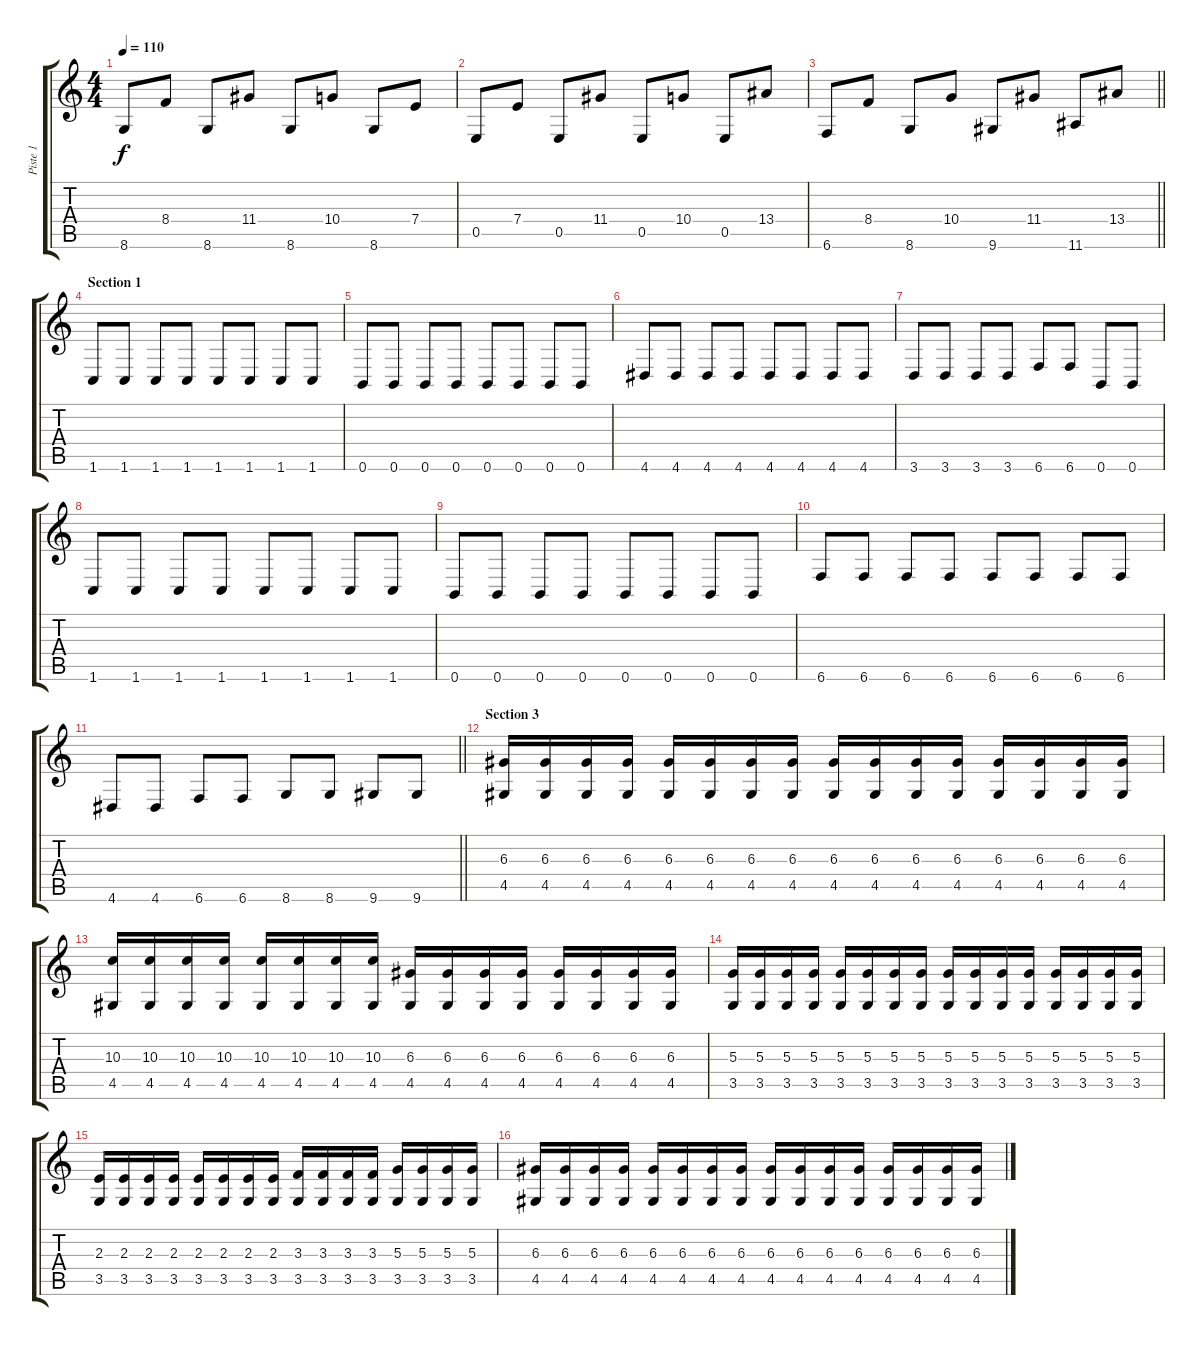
\track ("Piste 1" "Piste 1") {instrument distortionguitar}
\staff {score tabs}
\tuning (B3 Gb3 D3 A2 E2 B1) {hide}
\ts (4 4)
\tempo 110
\clef g2
\ks c
8.6.8{dy f} 8.4.8 8.6.8 11.4.8 8.6.8 10.4.8 8.6.8 7.4.8 |
0.5.8 7.4.8 0.5.8 11.4.8 0.5.8 10.4.8 0.5.8 13.4.8 |
\barLineRight lightlight
6.6.8 8.4.8 8.6.8 10.4.8 9.6.8 11.4.8 11.6.8 13.4.8 |
\section ("" "Section 1")
1.6.8 1.6.8 1.6.8 1.6.8 1.6.8 1.6.8 1.6.8 1.6.8 |
0.6.8 0.6.8 0.6.8 0.6.8 0.6.8 0.6.8 0.6.8 0.6.8 |
4.6.8 4.6.8 4.6.8 4.6.8 4.6.8 4.6.8 4.6.8 4.6.8 |
3.6.8 3.6.8 3.6.8 3.6.8 6.6.8 6.6.8 0.6.8 0.6.8 |
1.6.8 1.6.8 1.6.8 1.6.8 1.6.8 1.6.8 1.6.8 1.6.8 |
0.6.8 0.6.8 0.6.8 0.6.8 0.6.8 0.6.8 0.6.8 0.6.8 |
6.6.8 6.6.8 6.6.8 6.6.8 6.6.8 6.6.8 6.6.8 6.6.8 |
\barLineRight lightlight
4.6.8 4.6.8 6.6.8 6.6.8 8.6.8 8.6.8 9.6.8 9.6.8 |
\section ("" "Section 3")
(6.3 4.5).16 (6.3 4.5).16 (6.3 4.5).16 (6.3 4.5).16 (6.3 4.5).16 (6.3 4.5).16 (6.3 4.5).16 (6.3 4.5).16 (6.3 4.5).16 (6.3 4.5).16 (6.3 4.5).16 (6.3 4.5).16 (6.3 4.5).16 (6.3 4.5).16 (6.3 4.5).16 (6.3 4.5).16 |
(10.3 4.5).16 (10.3 4.5).16 (10.3 4.5).16 (10.3 4.5).16 (10.3 4.5).16 (10.3 4.5).16 (10.3 4.5).16 (10.3 4.5).16 (6.3 4.5).16 (6.3 4.5).16 (6.3 4.5).16 (6.3 4.5).16 (6.3 4.5).16 (6.3 4.5).16 (6.3 4.5).16 (6.3 4.5).16 |
(5.3 3.5).16 (5.3 3.5).16 (5.3 3.5).16 (5.3 3.5).16 (5.3 3.5).16 (5.3 3.5).16 (5.3 3.5).16 (5.3 3.5).16 (5.3 3.5).16 (5.3 3.5).16 (5.3 3.5).16 (5.3 3.5).16 (5.3 3.5).16 (5.3 3.5).16 (5.3 3.5).16 (5.3 3.5).16 |
(2.3 3.5).16 (2.3 3.5).16 (2.3 3.5).16 (2.3 3.5).16 (2.3 3.5).16 (2.3 3.5).16 (2.3 3.5).16 (2.3 3.5).16 (3.3 3.5).16 (3.3 3.5).16 (3.3 3.5).16 (3.3 3.5).16 (5.3 3.5).16 (5.3 3.5).16 (5.3 3.5).16 (5.3 3.5).16 |
(6.3 4.5).16 (6.3 4.5).16 (6.3 4.5).16 (6.3 4.5).16 (6.3 4.5).16 (6.3 4.5).16 (6.3 4.5).16 (6.3 4.5).16 (6.3 4.5).16 (6.3 4.5).16 (6.3 4.5).16 (6.3 4.5).16 (6.3 4.5).16 (6.3 4.5).16 (6.3 4.5).16 (6.3 4.5).16
